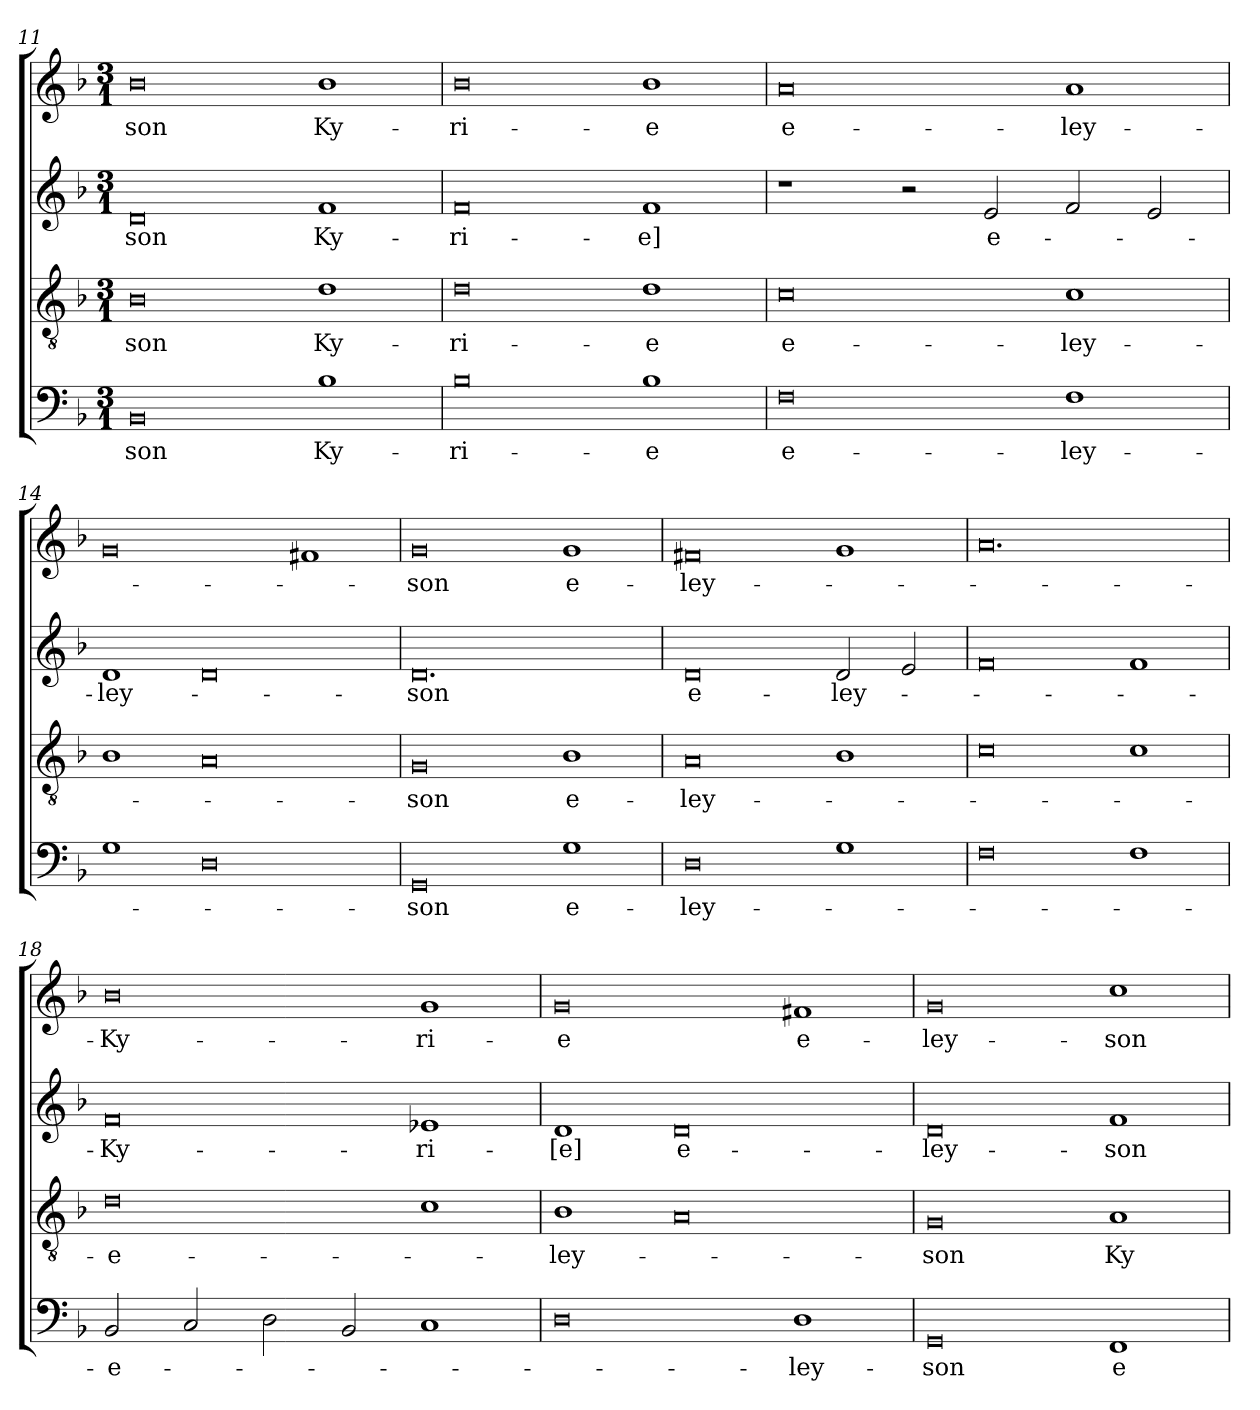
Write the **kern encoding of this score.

**kern	**text	**kern	**text	**kern	**text	**kern	**text
*part4	*part4	*part3	*part3	*part2	*part2	*part1	*part1
*staff4	*staff4	*staff3	*staff3	*staff2	*staff2	*staff1	*staff1
*clefF4	*	*clefGv2	*	*clefG2	*	*clefG2	*
*k[b-]	*	*k[b-]	*	*k[b-]	*	*k[b-]	*
*M3/1	*	*M3/1	*	*M3/1	*	*M3/1	*
=11	=11	=11	=11	=11	=11	=11	=11
0BB-	-son	0B-	-son	0d	-son	0b-	-son
1B-	Ky-	1d	Ky-	1f	Ky-	1b-	Ky-
=12	=12	=12	=12	=12	=12	=12	=12
0B-	-ri-	0d	-ri-	0f	-ri-	0b-	-ri-
1B-	-e	1d	-e	1f	-e]	1b-	-e
=13	=13	=13	=13	=13	=13	=13	=13
0F	e-	0c	e-	1r	.	0a	e-
.	.	.	.	2r	.	.	.
.	.	.	.	2e/	e-	.	.
1F	-ley-	1c	-ley-	2f/	.	1a	-ley-
.	.	.	.	2e/	.	.	.
=14	=14	=14	=14	=14	=14	=14	=14
1G	.	1B-	.	1d	-ley-	0g	.
0D	.	0A	.	0d	.	.	.
.	.	.	.	.	.	1f#X	.
=15	=15	=15	=15	=15	=15	=15	=15
0GG	-son	0G	-son	0.d	-son	0g	-son
1G	e-	1B-	e-	.	.	1g	e-
=16	=16	=16	=16	=16	=16	=16	=16
0D	-ley-	0A	-ley-	0d	e-	0f#X	-ley-
1G	.	1B-	.	2d/	-ley-	1g	.
.	.	.	.	2e/	.	.	.
=17	=17	=17	=17	=17	=17	=17	=17
0F	.	0c	.	0f	.	0.a	.
1F	.	1c	.	1f	.	.	.
=18	=18	=18	=18	=18	=18	=18	=18
2BB-/	-e-	0d	-e-	0f	-Ky-	0b-	-Ky-
2C/	.	.	.	.	.	.	.
2D\	.	.	.	.	.	.	.
2BB-/	.	.	.	.	.	.	.
1C	.	1c	.	1e-X	-ri-	1g	-ri-
=19	=19	=19	=19	=19	=19	=19	=19
0D	.	1B-	-ley-	1d	-[e]	0g	-e
.	.	0A	.	0d	e-	.	.
1D	-ley-	.	.	.	.	1f#X	e-
=20	=20	=20	=20	=20	=20	=20	=20
0GG	-son	0G	-son	0d	-ley-	0g	-ley-
1FF	e-	1A	Ky-	1f	-son	1cc	-son
=	=	=	=	=	=	=	=
*-	*-	*-	*-	*-	*-	*-	*-
